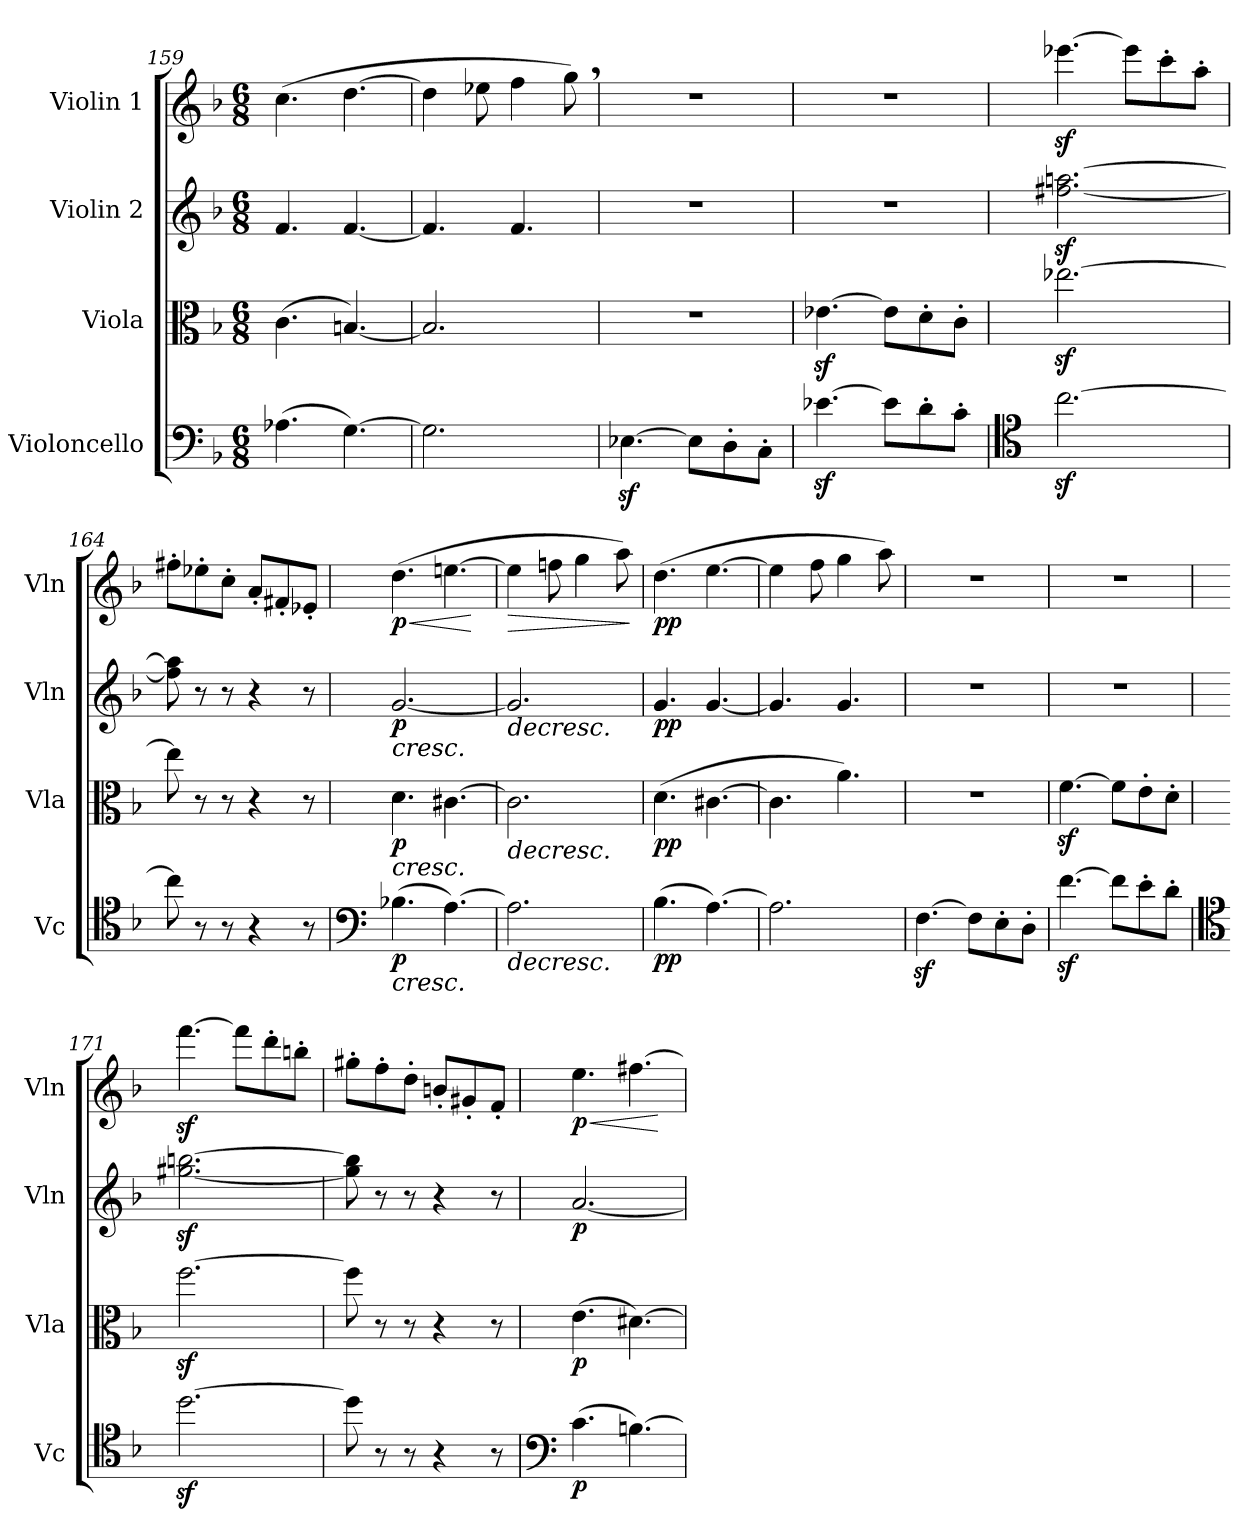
**kern	**dynam	**kern	**dynam	**kern	**dynam	**kern	**dynam
*part4	*part4	*part3	*part3	*part2	*part2	*part1	*part1
*staff4	*staff4	*staff3	*staff3	*staff2	*staff2	*staff1	*staff1
*I"Violoncello	*	*I"Viola	*	*I"Violin 2	*	*I"Violin 1	*
*I'Vc	*	*I'Vla	*	*I'Vln	*	*I'Vln	*
*clefF4	*	*clefC3	*	*clefG2	*	*clefG2	*
*k[b-]	*	*k[b-]	*	*k[b-]	*	*k[b-]	*
*M6/8	*	*M6/8	*	*M6/8	*	*M6/8	*
=159	=159	=159	=159	=159	=159	=159	=159
(4.A-X\	.	(4.c\	.	4.f/	.	(4.cc\	.
[4.G\)	.	[4.Bn/)	.	[4.f/	.	[4.dd\	.
=160	=160	=160	=160	=160	=160	=160	=160
2.G\]	.	2.B/]	.	4.f/]	.	4dd\]	.
.	.	.	.	.	.	8ee-X\	.
.	.	.	.	4.f/	.	4ff\	.
.	.	.	.	.	.	8gg,\)	.
=161	=161	=161	=161	=161	=161	=161	=161
[4.E-Xz<\	.	2.r	.	2.r	.	2.r	.
8E-\L]	.	.	.	.	.	.	.
8D'\	.	.	.	.	.	.	.
8C'\J	.	.	.	.	.	.	.
=162	=162	=162	=162	=162	=162	=162	=162
[4.e-Xz<\	.	[4.e-Xz<\	.	2.r	.	2.r	.
8e-\L]	.	8e-\L]	.	.	.	.	.
8d'\	.	8d'\	.	.	.	.	.
8c'\J	.	8c'\J	.	.	.	.	.
=163	=163	=163	=163	=163	=163	=163	=163
*clefC4	*	*	*	*	*	*	*
[2.ccz<\	.	[2.ee-Xz<\	.	[2.ff#X\z< [2.aan\z<	.	[4.eee-Xz<\	.
.	.	.	.	.	.	8eee-\L]	.
.	.	.	.	.	.	8ccc'\	.
.	.	.	.	.	.	8aa'\J	.
!!LO:LB:g=z
=164	=164	=164	=164	=164	=164	=164	=164
8cc\]	.	8ee-\]	.	8ff#\] 8aa\]	.	8ff#X'\L	.
8r	.	8r	.	8r	.	8ee-X'\	.
8r	.	8r	.	8r	.	8cc'\J	.
4r	.	4r	.	4r	.	8a'/L	.
.	.	.	.	.	.	8f#X'/	.
8r	.	8r	.	8r	.	8e-X'/J	.
!!LO:LB:g=z
=165	=165	=165	=165	=165	=165	=165	=165
*clefF4	*	*	*	*	*	*	*
!	!LO:HP:b	!	!LO:HP:b	!	!LO:HP:b	!	!LO:HP:b
!	!LO:DY:n=1:b	!	!LO:DY:n=1:b	!	!LO:DY:n=1:b	!	!LO:DY:n=1:b
(4.B-X\	< p	4.d\	< p	[2.g/	< p	(4.dd\	< p
[4.A\)	.	[4.c#X\	.	.	.	[4.een\	.
.	.	.	.	.	.	.	[
=166	=166	=166	=166	=166	=166	=166	=166
!	!LO:HP:b	!	!LO:HP:b	!	!LO:HP:b	!	!LO:HP:b
2.A\]	>	2.c#\]	>	2.g/]	>	4ee\]	>
.	.	.	.	.	.	8ffn\	.
.	.	.	.	.	.	4gg\	.
.	.	.	.	.	.	8aa\)	.
.	[	.	[	.	[	.	]
=167	=167	=167	=167	=167	=167	=167	=167
!	!LO:DY:b	!	!LO:DY:b	!	!LO:DY:b	!	!LO:DY:b
(4.B-\	pp	(4.d\	pp	4.g/	pp	(4.dd\	pp
[4.A\)	.	[4.c#X\	.	[4.g/	.	[4.ee\	.
=168	=168	=168	=168	=168	=168	=168	=168
2.A\]	.	4.c#\]	.	4.g/]	.	4ee\]	.
.	.	.	.	.	.	8ff\	.
.	.	4.a\)	.	4.g/	.	4gg\	.
.	.	.	.	.	.	8aa\)	.
=169	=169	=169	=169	=169	=169	=169	=169
[4.Fz<\	.	2.r	.	2.r	.	2.r	.
8F\L]	.	.	.	.	.	.	.
8E'\	.	.	.	.	.	.	.
8D'\J	.	.	.	.	.	.	.
=170	=170	=170	=170	=170	=170	=170	=170
[4.fz<\	.	[4.fz<\	.	2.r	.	2.r	.
8f\L]	.	8f\L]	.	.	.	.	.
8e'\	.	8e'\	.	.	.	.	.
8d'\J	.	8d'\J	.	.	.	.	.
=171	=171	=171	=171	=171	=171	=171	=171
*clefC4	*	*	*	*	*	*	*
[2.ddz<\	.	[2.ffz<\	.	[2.gg#X\z< [2.bbn\z<	.	[4.fffz<\	.
.	.	.	.	.	.	8fff\L]	.
.	.	.	.	.	.	8ddd'\	.
.	.	.	.	.	.	8bbn'\J	.
=172	=172	=172	=172	=172	=172	=172	=172
8dd\]	.	8ff\]	.	8gg#\] 8bb\]	.	8gg#X'\L	.
8r	.	8r	.	8r	.	8ff'\	.
8r	.	8r	.	8r	.	8dd'\J	.
4r	.	4r	.	4r	.	8bn'/L	.
.	.	.	.	.	.	8g#X'/	.
8r	.	8r	.	8r	.	8f'/J	.
=173	=173	=173	=173	=173	=173	=173	=173
*clefF4	*	*	*	*	*	*	*
!	!LO:DY:b	!	!LO:DY:b	!	!LO:DY:b	!	!LO:HP:b
!	!	!	!	!	!	!	!LO:DY:n=1:b
(4.c\	p	(4.e\	p	[2.a/	p	4.ee\	< p
[4.Bn\)	.	[4.d#X\)	.	.	.	[4.ff#X\	.
.	]	.	]	.	]	.	[
=	=	=	=	=	=	=	=
*-	*-	*-	*-	*-	*-	*-	*-
